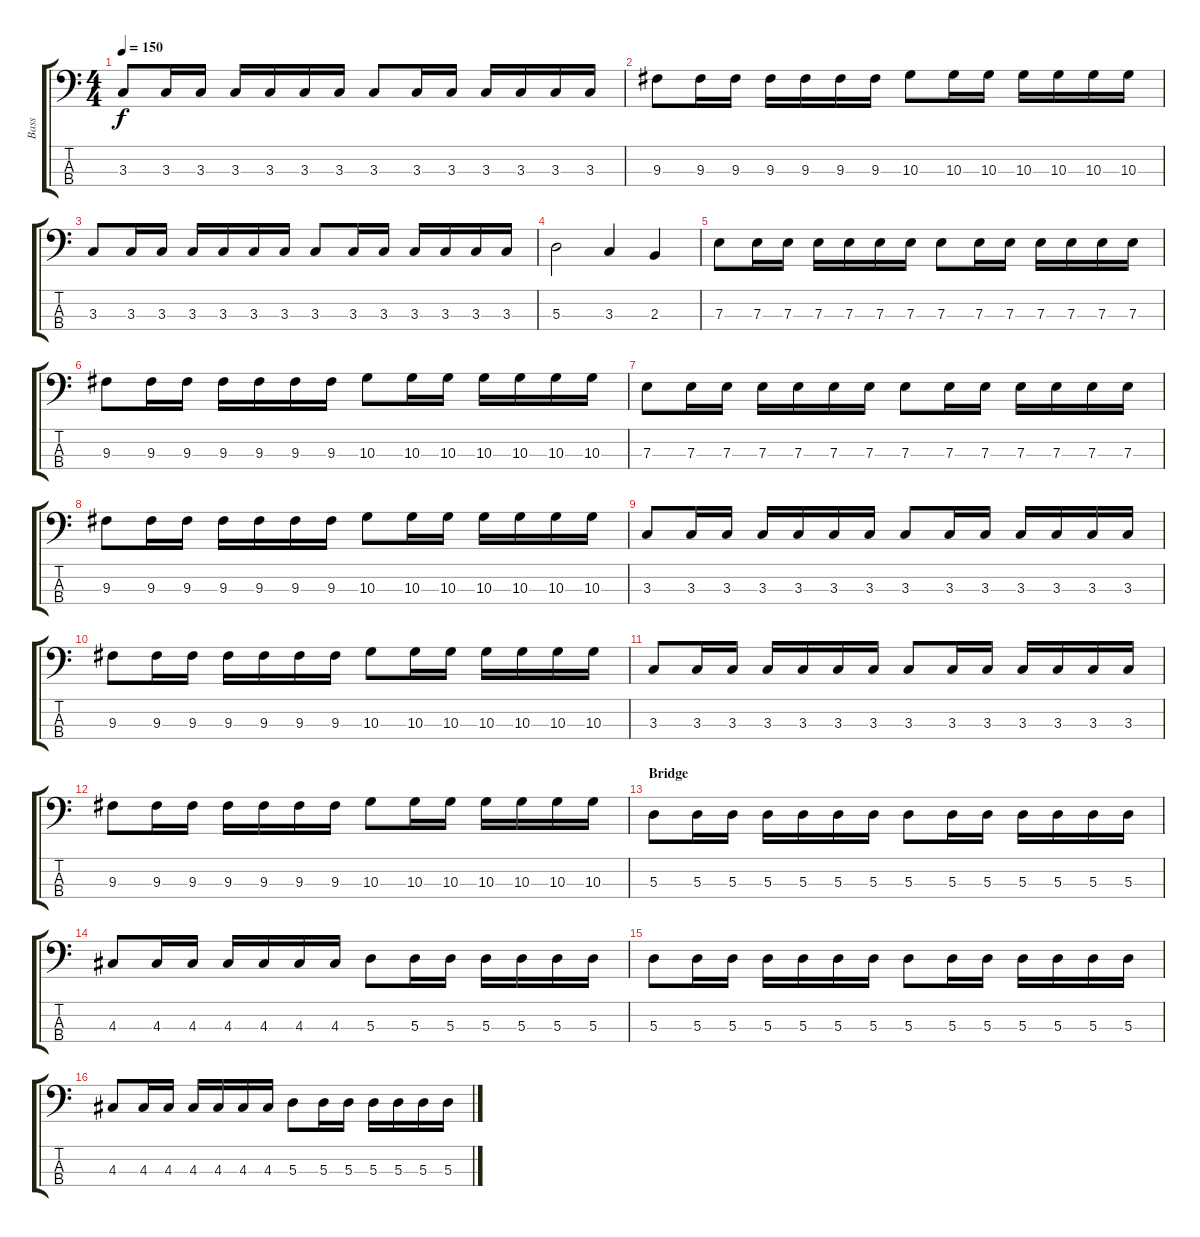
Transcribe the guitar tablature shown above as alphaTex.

\track ("Bass" "Bass") {instrument electricbasspick}
\staff {score tabs}
\tuning (G2 D2 A1 E1) {hide}
\ts (4 4)
\tempo 150
\clef f4
\ks c
3.3.8{dy f} 3.3.16 3.3.16 3.3.16 3.3.16 3.3.16 3.3.16 3.3.8 3.3.16 3.3.16 3.3.16 3.3.16 3.3.16 3.3.16 |
9.3.8 9.3.16 9.3.16 9.3.16 9.3.16 9.3.16 9.3.16 10.3.8 10.3.16 10.3.16 10.3.16 10.3.16 10.3.16 10.3.16 |
3.3.8 3.3.16 3.3.16 3.3.16 3.3.16 3.3.16 3.3.16 3.3.8 3.3.16 3.3.16 3.3.16 3.3.16 3.3.16 3.3.16 |
5.3.2 3.3.4 2.3.4 |
7.3.8 7.3.16 7.3.16 7.3.16 7.3.16 7.3.16 7.3.16 7.3.8 7.3.16 7.3.16 7.3.16 7.3.16 7.3.16 7.3.16 |
9.3.8 9.3.16 9.3.16 9.3.16 9.3.16 9.3.16 9.3.16 10.3.8 10.3.16 10.3.16 10.3.16 10.3.16 10.3.16 10.3.16 |
7.3.8 7.3.16 7.3.16 7.3.16 7.3.16 7.3.16 7.3.16 7.3.8 7.3.16 7.3.16 7.3.16 7.3.16 7.3.16 7.3.16 |
9.3.8 9.3.16 9.3.16 9.3.16 9.3.16 9.3.16 9.3.16 10.3.8 10.3.16 10.3.16 10.3.16 10.3.16 10.3.16 10.3.16 |
3.3.8 3.3.16 3.3.16 3.3.16 3.3.16 3.3.16 3.3.16 3.3.8 3.3.16 3.3.16 3.3.16 3.3.16 3.3.16 3.3.16 |
9.3.8 9.3.16 9.3.16 9.3.16 9.3.16 9.3.16 9.3.16 10.3.8 10.3.16 10.3.16 10.3.16 10.3.16 10.3.16 10.3.16 |
3.3.8 3.3.16 3.3.16 3.3.16 3.3.16 3.3.16 3.3.16 3.3.8 3.3.16 3.3.16 3.3.16 3.3.16 3.3.16 3.3.16 |
9.3.8 9.3.16 9.3.16 9.3.16 9.3.16 9.3.16 9.3.16 10.3.8 10.3.16 10.3.16 10.3.16 10.3.16 10.3.16 10.3.16 |
\section ("" "Bridge")
5.3.8 5.3.16 5.3.16 5.3.16 5.3.16 5.3.16 5.3.16 5.3.8 5.3.16 5.3.16 5.3.16 5.3.16 5.3.16 5.3.16 |
4.3.8 4.3.16 4.3.16 4.3.16 4.3.16 4.3.16 4.3.16 5.3.8 5.3.16 5.3.16 5.3.16 5.3.16 5.3.16 5.3.16 |
5.3.8 5.3.16 5.3.16 5.3.16 5.3.16 5.3.16 5.3.16 5.3.8 5.3.16 5.3.16 5.3.16 5.3.16 5.3.16 5.3.16 |
4.3.8 4.3.16 4.3.16 4.3.16 4.3.16 4.3.16 4.3.16 5.3.8 5.3.16 5.3.16 5.3.16 5.3.16 5.3.16 5.3.16
